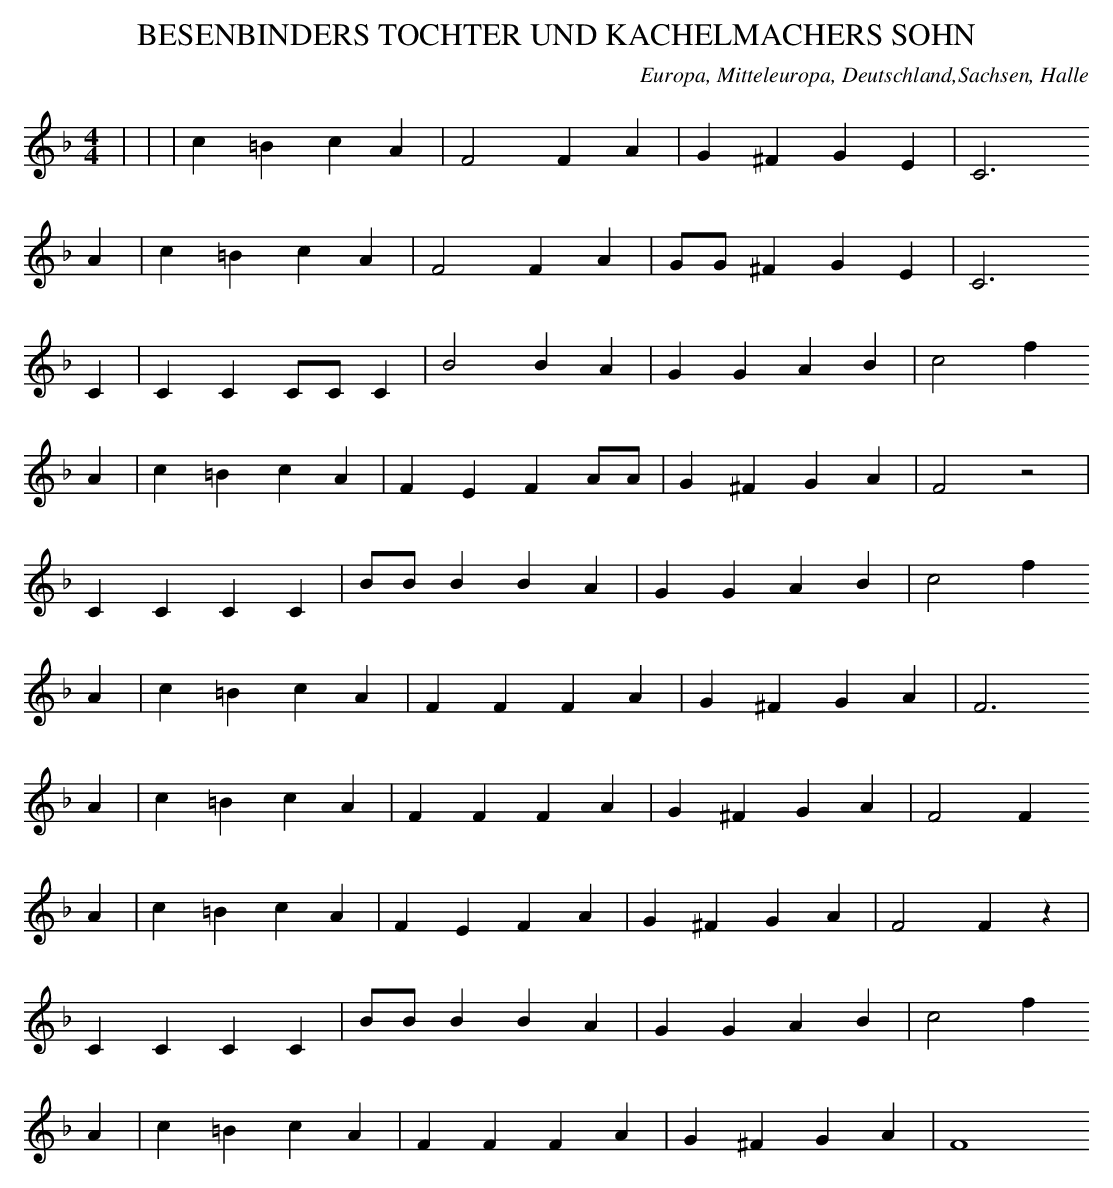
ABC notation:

X:1
T: BESENBINDERS TOCHTER UND KACHELMACHERS SOHN
O: Europa, Mitteleuropa, Deutschland,Sachsen, Halle
M: 4/4
L: 1/8
K: F
 |  |  | c2=B2c2A2 | F4F2A2 | G2^F2G2E2 | C6
A2 | c2=B2c2A2 | F4F2A2 | GG^F2G2E2 | C6
C2 | C2C2CCC2 | B4B2A2 | G2G2A2B2 | c4f2
A2 | c2=B2c2A2 | F2E2F2AA | G2^F2G2A2 | F4z4 |
C2C2C2C2 | BBB2B2A2 | G2G2A2B2 | c4f2
A2 | c2=B2c2A2 | F2F2F2A2 | G2^F2G2A2 | F6
A2 | c2=B2c2A2 | F2F2F2A2 | G2^F2G2A2 | F4F2
A2 | c2=B2c2A2 | F2E2F2A2 | G2^F2G2A2 | F4F2z2 |
C2C2C2C2 | BBB2B2A2 | G2G2A2B2 | c4f2
A2 | c2=B2c2A2 | F2F2F2A2 | G2^F2G2A2 | F8
